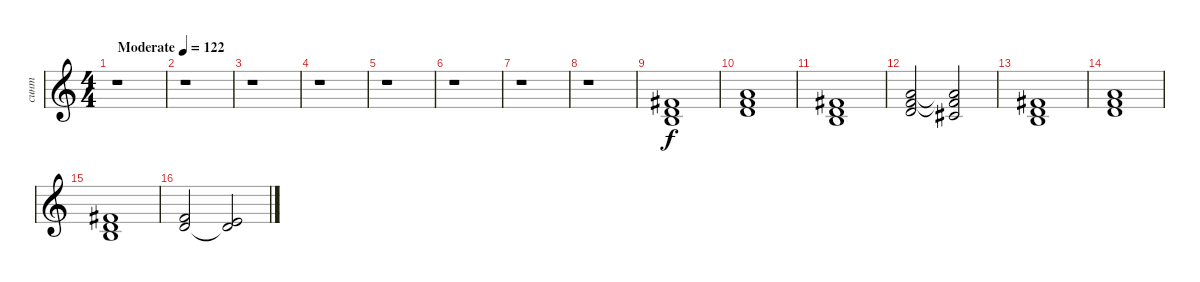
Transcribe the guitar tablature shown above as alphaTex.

\track ("синт" "синт") {instrument choiraahs}
\staff {score}
\tuning (E4 B3 G3 D3 A2 E2) {hide}
\ts (4 4)
\tempo (122 "Moderate")
\clef g2
\ks c
r.1{dy f instrument choiraahs} |
r.1 |
r.1 |
r.1 |
r.1 |
r.1 |
r.1 |
r.1 |
(2.1 0.2 7.3).1 |
(1.1 3.2 14.3).1 |
(2.1 0.2 7.3).1 |
(1.1 3.2 14.3).2 (1.1{t} 2.2 14.3{t}).2 |
(2.1 0.2 7.3).1 |
(1.1 3.2 14.3).1 |
(2.1 0.2 7.3).1 |
(1.1 3.2).2 (0.1 3.2{t}).2
